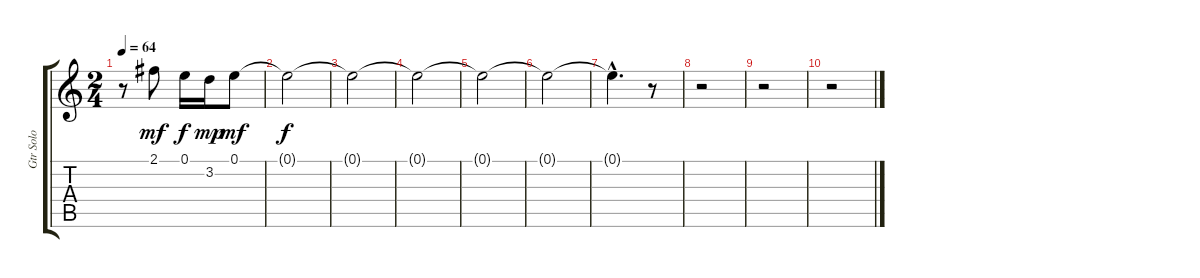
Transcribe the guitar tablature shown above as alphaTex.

\track ("Gtr Solo" "Gtr Solo") {instrument overdrivenguitar}
\staff {score tabs}
\tuning (E4 B3 G3 D3 A2 E2) {hide}
\ts (2 4)
\tempo 64
\clef g2
\ks c
r.8{dy f} 2.1.8{dy mf} 0.1.16{dy f} 3.2.16{dy mp} 0.1.8{dy mf} |
0.1{t}.2{dy f} |
0.1{t}.2 |
0.1{t}.2 |
0.1{t}.2 |
0.1{t}.2 |
0.1{hac t}.4{d} r.8 |
r.2 |
r.2 |
r.2
